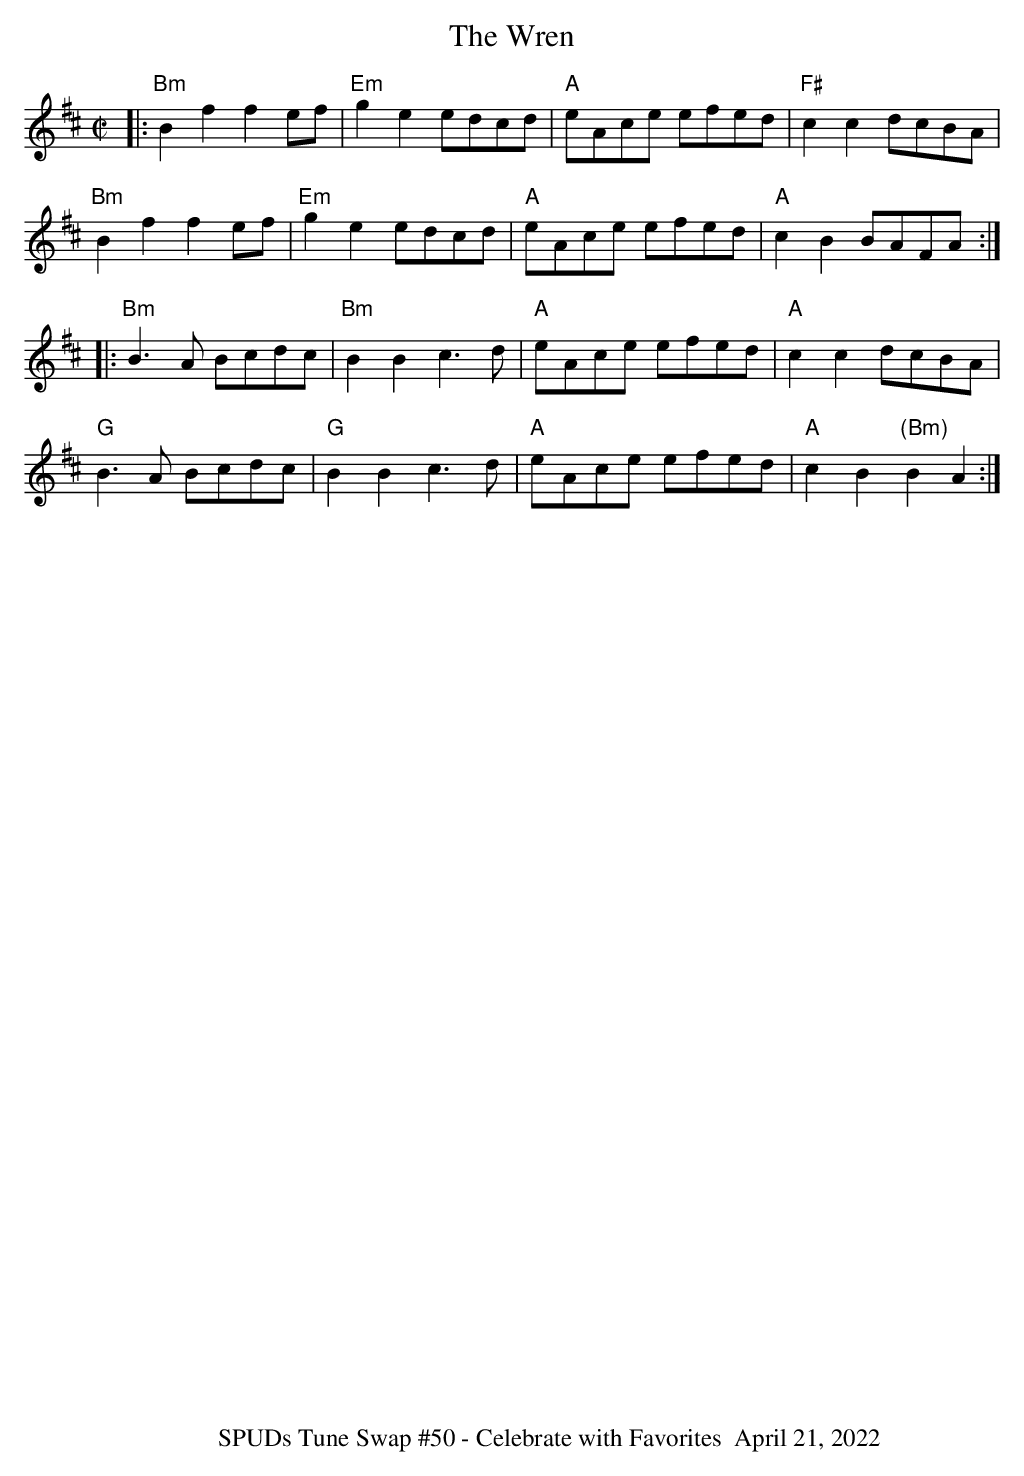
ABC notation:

X:1
T:The Wren
M:C|
L:1/8
K: D
|:"Bm"B2f2f2ef|"Em"g2 e2 edcd|"A"eAce efed|"F#"c2c2dcBA|
"Bm"B2f2f2ef|"Em"g2 e2 edcd|"A"eAce efed|"A"c2B2BAFA:|
|:"Bm"B3A Bcdc|"Bm"B2B2c3d|"A"eAce efed|"A"c2c2dcBA|
"G"B3A Bcdc|"G"B2B2c3d|"A"eAce efed|"A"c2B2"(Bm)"B2A2:|
